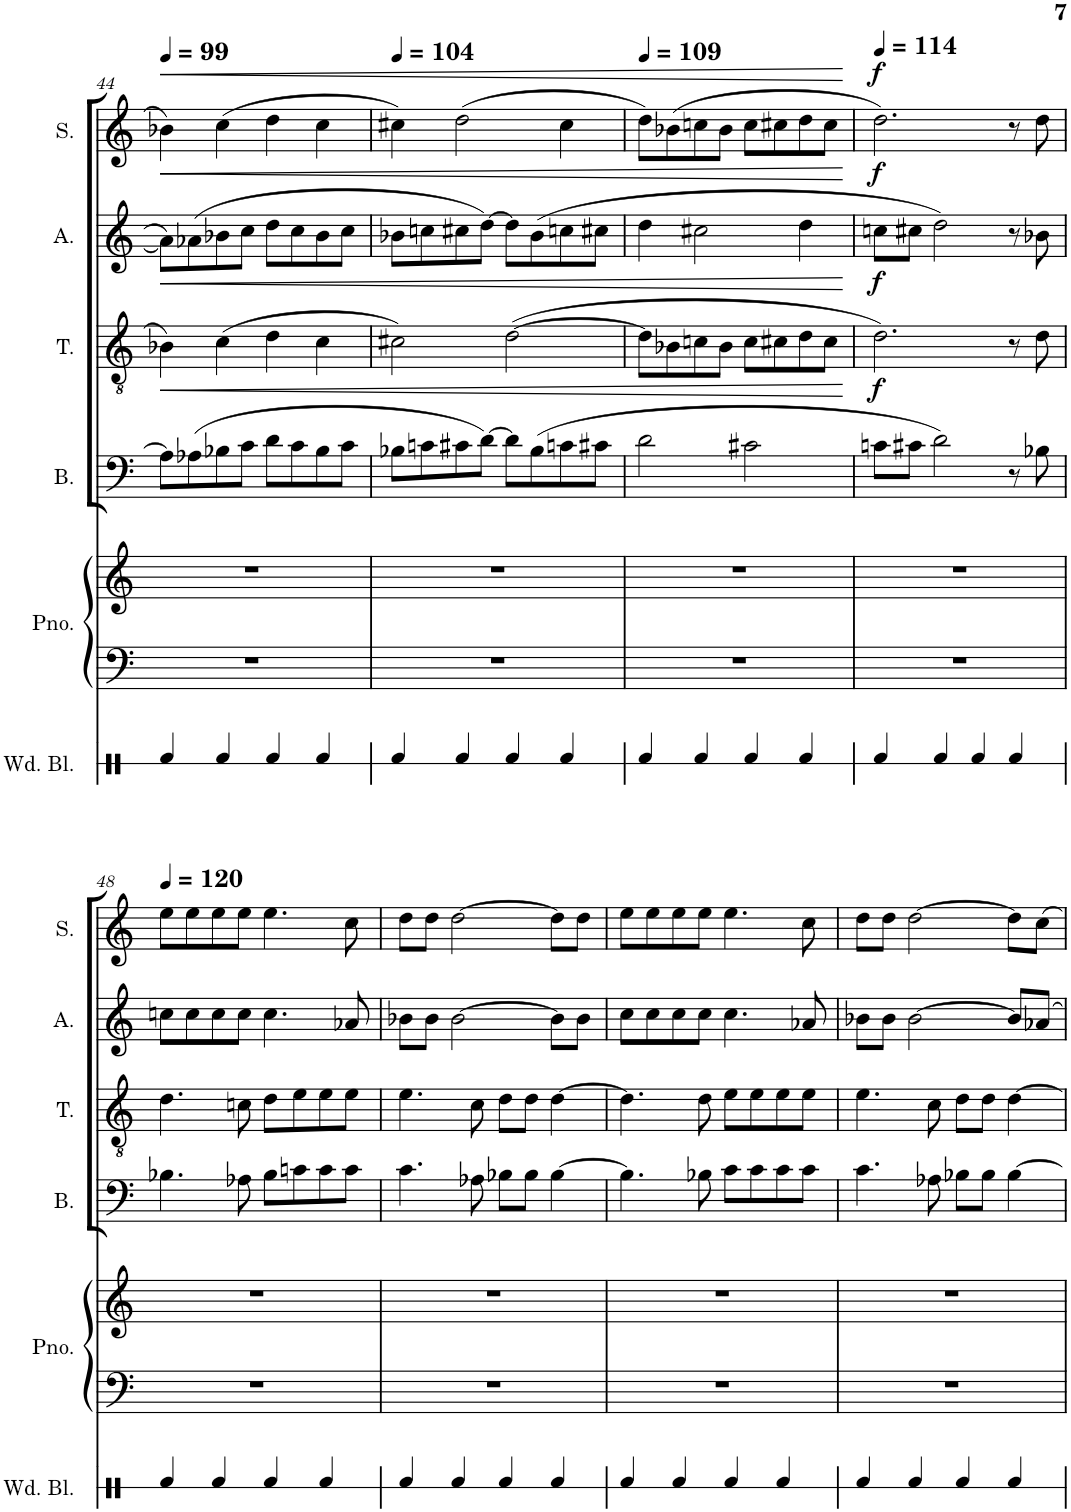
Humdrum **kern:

**kern	**kern	**kern	**kern	**dynam	**kern	**dynam	**kern	**dynam	**kern	**dynam
*part6	*part5	*part5	*part4	*part4	*part3	*part3	*part2	*part2	*part1	*part1
*staff7	*staff6	*staff5	*staff4	*staff4	*staff3	*staff3	*staff2	*staff2	*staff1	*staff1
*I"Wood Blocks	*I"Piano	*	*I"Bass	*	*I"Tenor	*	*I"Alto	*	*I"Soprano	*
*I'Wd. Bl.	*I'Pno.	*	*I'B.	*	*I'T.	*	*I'A.	*	*I'S.	*
!!LO:PB:g=z
*clefX	*clefF4	*clefG2	*clefF4	*	*clefGv2	*	*clefG2	*	*clefG2	*
*k[]	*k[]	*k[]	*k[]	*	*k[]	*	*k[]	*	*k[]	*
*M4/4	*M4/4	*M4/4	*M4/4	*	*M4/4	*	*M4/4	*	*M4/4	*
*met(c)	*met(c)	*met(c)	*met(c)	*	*met(c)	*	*met(c)	*	*met(c)	*
*MM99	*MM99	*MM99	*MM99	*	*MM99	*	*MM99	*	*MM99	*
=44	=44	=44	=44	=44	=44	=44	=44	=44	=44	=44
!	!	!	!	!LO:HP:b	!	!LO:HP:b	!	!LO:HP:b	!	!LO:HP:b
4Rf/	1r	1r	8A-\L]	<	4B-X\	<	8a-\L]	<	4b-X\	<
.	.	.	(8A-X\	.	.	.	(8a-X\	.	.	.
4Rf/	.	.	8B-X\	.	(4c\	.	8b-X\	.	(4cc\	.
.	.	.	8c\J	.	.	.	8cc\J	.	.	.
4Rf/	.	.	8d\L	.	4d\	.	8dd\L	.	4dd\	.
.	.	.	8c\	.	.	.	8cc\	.	.	.
4Rf/	.	.	8B-\	.	4c\	.	8b-\	.	4cc\	.
.	.	.	8c\J	.	.	.	8cc\J	.	.	.
=45	=45	=45	=45	=45	=45	=45	=45	=45	=45	=45
*	*	*	*	*	*	*	*	*	*MM104	*
4Rf/	1r	1r	8B-X\L	.	2c#X\)	.	8b-X\L	.	4cc#X\)	.
.	.	.	8cn\	.	.	.	8ccn\	.	.	.
4Rf/	.	.	8c#X\	.	.	.	8cc#X\	.	(2dd\	.
.	.	.	[8d\J)	.	.	.	[8dd\J)	.	.	.
4Rf/	.	.	8d\L]	.	([2d\	.	8dd\L]	.	.	.
.	.	.	(8B-\	.	.	.	(8b-\	.	.	.
4Rf/	.	.	8cn\	.	.	.	8ccn\	.	4cc#\	.
.	.	.	8c#X\J	.	.	.	8cc#X\J	.	.	.
=46	=46	=46	=46	=46	=46	=46	=46	=46	=46	=46
*	*	*	*	*	*	*	*	*	*MM109	*
4Rf/	1r	1r	2d\	.	8d\L]	.	4dd\	.	8dd\L)	.
.	.	.	.	.	8B-X\	.	.	.	(8b-X\	.
4Rf/	.	.	.	.	8cn\	.	2cc#X\	.	8ccn\	.
.	.	.	.	.	8B-\J	.	.	.	8b-\J	.
4Rf/	.	.	2c#X\	.	8c\L	.	.	.	8cc\L	.
.	.	.	.	.	8c#X\	.	.	.	8cc#X\	.
4Rf/	.	.	.	.	8d\	.	4dd\	.	8dd\	.
.	.	.	.	.	8c#\J	.	.	.	8cc#\J	.
.	.	.	.	[	.	[	.	[	.	[
=47	=47	=47	=47	=47	=47	=47	=47	=47	=47	=47
*	*	*	*	*	*	*	*	*	*MM114	*
!	!	!	!	!LO:DY:a	!	!LO:DY:a	!	!LO:DY:a	!	!LO:DY:a
4Rf/	1r	1r	8cn\L	f	2.d\)	f	8ccn\L	f	2.dd\)	f
.	.	.	8c#X\J	.	.	.	8cc#X\J	.	.	.
4Rf/	.	.	2d\)	.	.	.	2dd\)	.	.	.
4Rf/	.	.	.	.	.	.	.	.	.	.
4Rf/	.	.	8r	.	8r	.	8r	.	8r	.
.	.	.	8B-X\	.	8d\	.	8b-X\	.	8dd\	.
!!LO:LB:g=z
=48	=48	=48	=48	=48	=48	=48	=48	=48	=48	=48
*	*	*	*	*	*	*	*	*	*MM120	*
4Rf/	1r	1r	4.B-X\	.	4.d\	.	8ccn\L	.	8ee\L	.
.	.	.	.	.	.	.	8cc\	.	8ee\	.
4Rf/	.	.	.	.	.	.	8cc\	.	8ee\	.
.	.	.	8A-X\	.	8cn\	.	8cc\J	.	8ee\J	.
4Rf/	.	.	8B-\L	.	8d\L	.	4.cc\	.	4.ee\	.
.	.	.	8cn\	.	8e\	.	.	.	.	.
4Rf/	.	.	8c\	.	8e\	.	.	.	.	.
.	.	.	8c\J	.	8e\J	.	8a-X/	.	8cc\	.
=49	=49	=49	=49	=49	=49	=49	=49	=49	=49	=49
4Rf/	1r	1r	4.c\	.	4.e\	.	8b-X\L	.	8dd\L	.
.	.	.	.	.	.	.	8b-\J	.	8dd\J	.
4Rf/	.	.	.	.	.	.	[2b-\	.	[2dd\	.
.	.	.	8A-X\	.	8c\	.	.	.	.	.
4Rf/	.	.	8B-X\L	.	8d\L	.	.	.	.	.
.	.	.	8B-\J	.	8d\J	.	.	.	.	.
4Rf/	.	.	[4B-\	.	[4d\	.	8b-\L]	.	8dd\L]	.
.	.	.	.	.	.	.	8b-\J	.	8dd\J	.
=50	=50	=50	=50	=50	=50	=50	=50	=50	=50	=50
4Rf/	1r	1r	4.B-\]	.	4.d\]	.	8cc\L	.	8ee\L	.
.	.	.	.	.	.	.	8cc\	.	8ee\	.
4Rf/	.	.	.	.	.	.	8cc\	.	8ee\	.
.	.	.	8B-X\	.	8d\	.	8cc\J	.	8ee\J	.
4Rf/	.	.	8c\L	.	8e\L	.	4.cc\	.	4.ee\	.
.	.	.	8c\	.	8e\	.	.	.	.	.
4Rf/	.	.	8c\	.	8e\	.	.	.	.	.
.	.	.	8c\J	.	8e\J	.	8a-X/	.	8cc\	.
=51	=51	=51	=51	=51	=51	=51	=51	=51	=51	=51
4Rf/	1r	1r	4.c\	.	4.e\	.	8b-X\L	.	8dd\L	.
.	.	.	.	.	.	.	8b-\J	.	8dd\J	.
4Rf/	.	.	.	.	.	.	[2b-\	.	[2dd\	.
.	.	.	8A-X\	.	8c\	.	.	.	.	.
4Rf/	.	.	8B-X\L	.	8d\L	.	.	.	.	.
.	.	.	8B-\J	.	8d\J	.	.	.	.	.
4Rf/	.	.	[4B-\	.	[4d\	.	8b-/L]	.	8dd\L]	.
.	.	.	.	.	.	.	8a-X/J	.	8cc\J	.
=	=	=	=	=	=	=	=	=	=	=
*-	*-	*-	*-	*-	*-	*-	*-	*-	*-	*-
